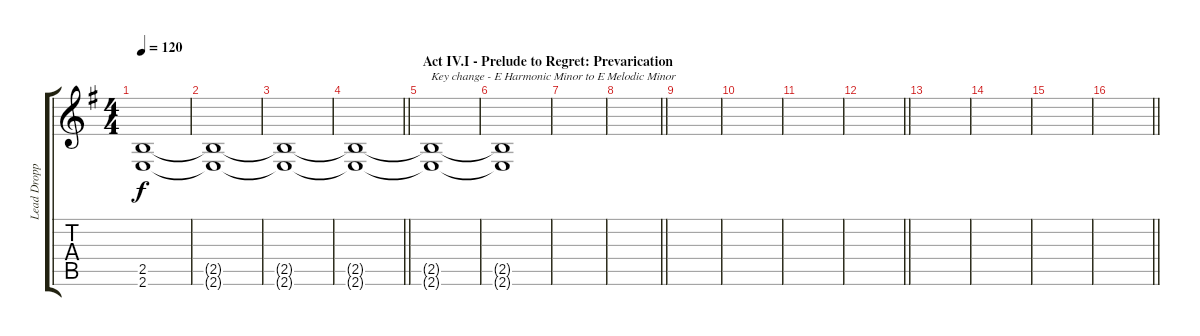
\track ("Lead Dropped D " "Lead Dropp") {instrument distortionguitar}
\staff {score tabs}
\tuning (E4 B3 G3 D3 A2 D2) {hide}
\ts (4 4)
\section ("" "")
\tempo 120
\clef g2
\ks eminor
(2.5{t} 2.6{t}).1{dy f} |
(2.5{t} 2.6{t}).1 |
(2.5{t} 2.6{t}).1{volume 0} |
\barLineRight lightlight
(2.5{t} 2.6{t}).1 |
\section ("" "Act IV.I - Prelude to Regret: Prevarication")
(2.5{t} 2.6{t}).1{txt "Key change - E Harmonic Minor to E Melodic Minor"} |
(2.5{t} 2.6{t}).1 |
|
\barLineRight lightlight
|
|
|
|
\barLineRight lightlight
|
|
|
|
\barLineRight lightlight
